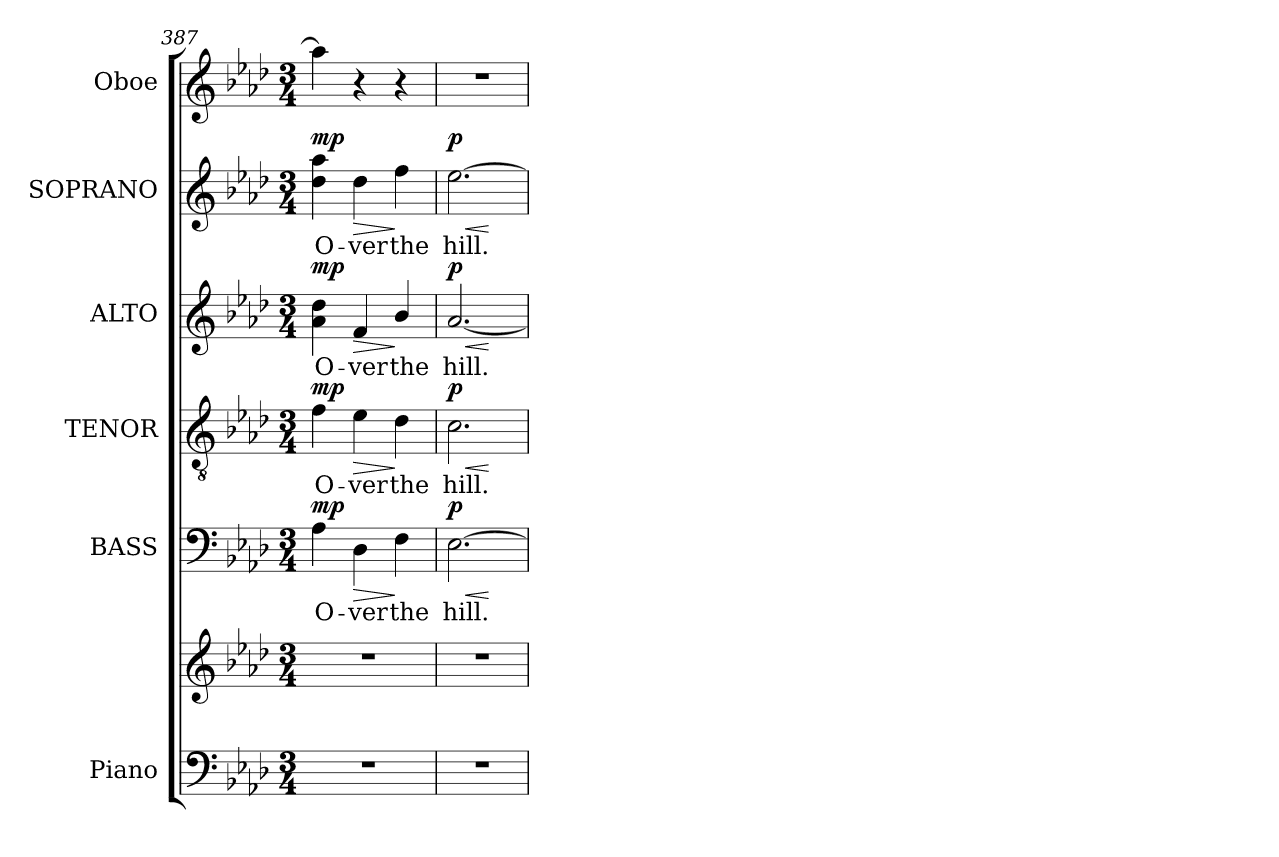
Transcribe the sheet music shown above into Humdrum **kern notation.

**kern	**kern	**kern	**text	**dynam	**kern	**text	**dynam	**kern	**text	**dynam	**kern	**text	**dynam	**kern
*part6	*part6	*part5	*part5	*part5	*part4	*part4	*part4	*part3	*part3	*part3	*part2	*part2	*part2	*part1
*staff7	*staff6	*staff5	*staff5	*staff5	*staff4	*staff4	*staff4	*staff3	*staff3	*staff3	*staff2	*staff2	*staff2	*staff1
*I"Piano	*	*I"BASS	*	*	*I"TENOR	*	*	*I"ALTO	*	*	*I"SOPRANO	*	*	*I"Oboe
*I'Pno.	*	*I'B.	*	*	*I'T.	*	*	*I'A.	*	*	*I'S.	*	*	*I'Ob.
*clefF4	*clefG2	*clefF4	*	*	*clefGv2	*	*	*clefG2	*	*	*clefG2	*	*	*clefG2
*	*	*	*	*	*ITrd7c12	*	*	*	*	*	*	*	*	*
*k[b-e-a-d-]	*k[b-e-a-d-]	*k[b-e-a-d-]	*	*	*k[b-e-a-d-]	*	*	*k[b-e-a-d-]	*	*	*k[b-e-a-d-]	*	*	*k[b-e-a-d-]
*A-:	*A-:	*A-:	*	*	*A-:	*	*	*A-:	*	*	*A-:	*	*	*A-:
*M3/4	*M3/4	*M3/4	*	*	*M3/4	*	*	*M3/4	*	*	*M3/4	*	*	*M3/4
=387	=387	=387	=387	=387	=387	=387	=387	=387	=387	=387	=387	=387	=387	=387
!LO:N:vis=1	!LO:N:vis=1	!	!	!	!	!	!	!	!	!	!	!	!	!
!	!	!	!LO:LY:b:color=#000000	!	!	!	!	!	!	!	!	!	!	!
!	!	!	!	!	!	!LO:LY:b:color=#000000	!	!	!	!	!	!	!	!
!	!	!	!	!	!	!	!	!	!LO:LY:b:color=#000000	!	!	!	!	!
!	!	!	!	!	!	!	!	!	!	!	!	!LO:LY:b:color=#000000	!	!
2.r	2.r	4A-i\	O-	mp	4Fi\	O-	mp	4a-i\ 4dd-i	O-	mp	4dd-i\ 4aa-i	O-	mp	4aa-i\]
!	!	!	!LO:LY:b:color=#000000	!LO:HP:b	!	!	!	!	!	!	!	!	!	!
!	!	!	!	!	!	!LO:LY:b:color=#000000	!LO:HP:b	!	!	!	!	!	!	!
!	!	!	!	!	!	!	!	!	!LO:LY:b:color=#000000	!LO:HP:b	!	!	!	!
!	!	!	!	!	!	!	!	!	!	!	!	!LO:LY:b:color=#000000	!LO:HP:b	!
.	.	4D-i\	-ver	>	4E-i\	-ver	>	4fi/	-ver	>	4dd-i\	-ver	>	4r
!	!	!	!LO:LY:b:color=#000000	!	!	!	!	!	!	!	!	!	!	!
!	!	!	!	!	!	!LO:LY:b:color=#000000	!	!	!	!	!	!	!	!
!	!	!	!	!	!	!	!	!	!LO:LY:b:color=#000000	!	!	!	!	!
!	!	!	!	!	!	!	!	!	!	!	!	!LO:LY:b:color=#000000	!	!
.	.	4Fi\	the	]	4D-i\	the	]	4b-i/	the	]	4ffi\	the	]	4r
=388	=388	=388	=388	=388	=388	=388	=388	=388	=388	=388	=388	=388	=388	=388
!LO:N:vis=1	!LO:N:vis=1	!	!	!	!	!	!	!	!	!	!	!	!	!
!	!	!	!LO:LY:b:color=#000000	!LO:HP:b	!	!	!	!	!	!	!	!	!	!
!	!	!	!	!	!	!LO:LY:b:color=#000000	!LO:HP:b	!	!	!	!	!	!	!
!	!	!	!	!	!	!	!	!	!LO:LY:b:color=#000000	!LO:HP:b	!	!	!	!
!	!	!	!	!	!	!	!	!	!	!	!	!LO:LY:b:color=#000000	!LO:HP:b	!LO:N:vis=1
2.r	2.r	[2.E-i\	hill.	< p	2.Ci\	hill.	< p	[2.a-i/	hill.	< p	[2.ee-i\	hill.	< p	2.r
.	.	.	.	[	.	.	[	.	.	[	.	.	[	.
=	=	=	=	=	=	=	=	=	=	=	=	=	=	=
*-	*-	*-	*-	*-	*-	*-	*-	*-	*-	*-	*-	*-	*-	*-
